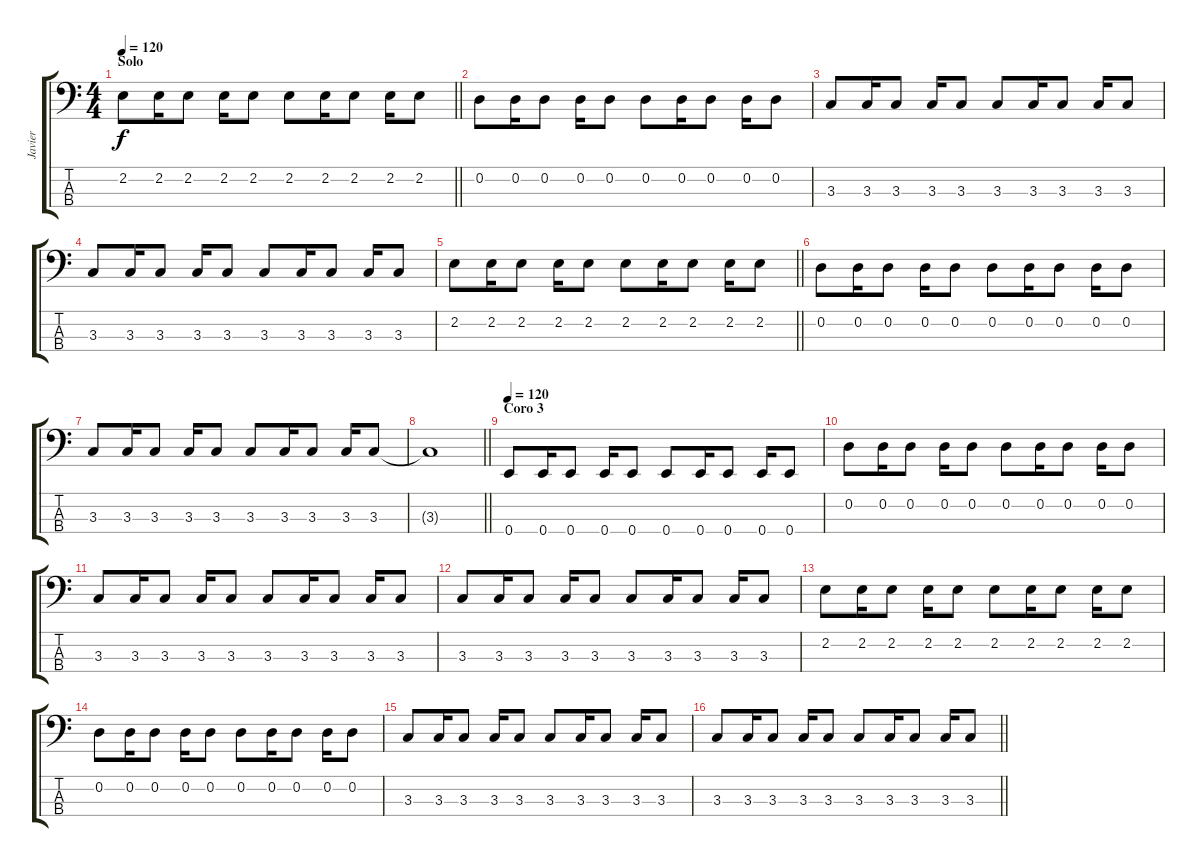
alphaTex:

\track ("Javier" "Javier") {instrument electricbasspick}
\staff {score tabs}
\tuning (G2 D2 A1 E1) {hide}
\ts (4 4)
\section ("" "Solo")
\tempo 120
\clef f4
\barLineRight lightlight
\ks c
2.2.8{dy f} 2.2.16 2.2.8 2.2.16 2.2.8 2.2.8 2.2.16 2.2.8 2.2.16 2.2.8 |
0.2.8 0.2.16 0.2.8 0.2.16 0.2.8 0.2.8 0.2.16 0.2.8 0.2.16 0.2.8 |
3.3.8 3.3.16 3.3.8 3.3.16 3.3.8 3.3.8 3.3.16 3.3.8 3.3.16 3.3.8 |
3.3.8 3.3.16 3.3.8 3.3.16 3.3.8 3.3.8 3.3.16 3.3.8 3.3.16 3.3.8 |
\barLineRight lightlight
2.2.8 2.2.16 2.2.8 2.2.16 2.2.8 2.2.8 2.2.16 2.2.8 2.2.16 2.2.8 |
0.2.8 0.2.16 0.2.8 0.2.16 0.2.8 0.2.8 0.2.16 0.2.8 0.2.16 0.2.8 |
3.3.8 3.3.16 3.3.8 3.3.16 3.3.8 3.3.8 3.3.16 3.3.8 3.3.16 3.3.8 |
\barLineRight lightlight
3.3{t}.1 |
\section ("" "Coro 3")
\tempo 120
0.4.8 0.4.16 0.4.8 0.4.16 0.4.8 0.4.8 0.4.16 0.4.8 0.4.16 0.4.8 |
0.2.8 0.2.16 0.2.8 0.2.16 0.2.8 0.2.8 0.2.16 0.2.8 0.2.16 0.2.8 |
3.3.8 3.3.16 3.3.8 3.3.16 3.3.8 3.3.8 3.3.16 3.3.8 3.3.16 3.3.8 |
3.3.8 3.3.16 3.3.8 3.3.16 3.3.8 3.3.8 3.3.16 3.3.8 3.3.16 3.3.8 |
2.2.8 2.2.16 2.2.8 2.2.16 2.2.8 2.2.8 2.2.16 2.2.8 2.2.16 2.2.8 |
0.2.8 0.2.16 0.2.8 0.2.16 0.2.8 0.2.8 0.2.16 0.2.8 0.2.16 0.2.8 |
3.3.8 3.3.16 3.3.8 3.3.16 3.3.8 3.3.8 3.3.16 3.3.8 3.3.16 3.3.8 |
\barLineRight lightlight
3.3.8 3.3.16 3.3.8 3.3.16 3.3.8 3.3.8 3.3.16 3.3.8 3.3.16 3.3.8
